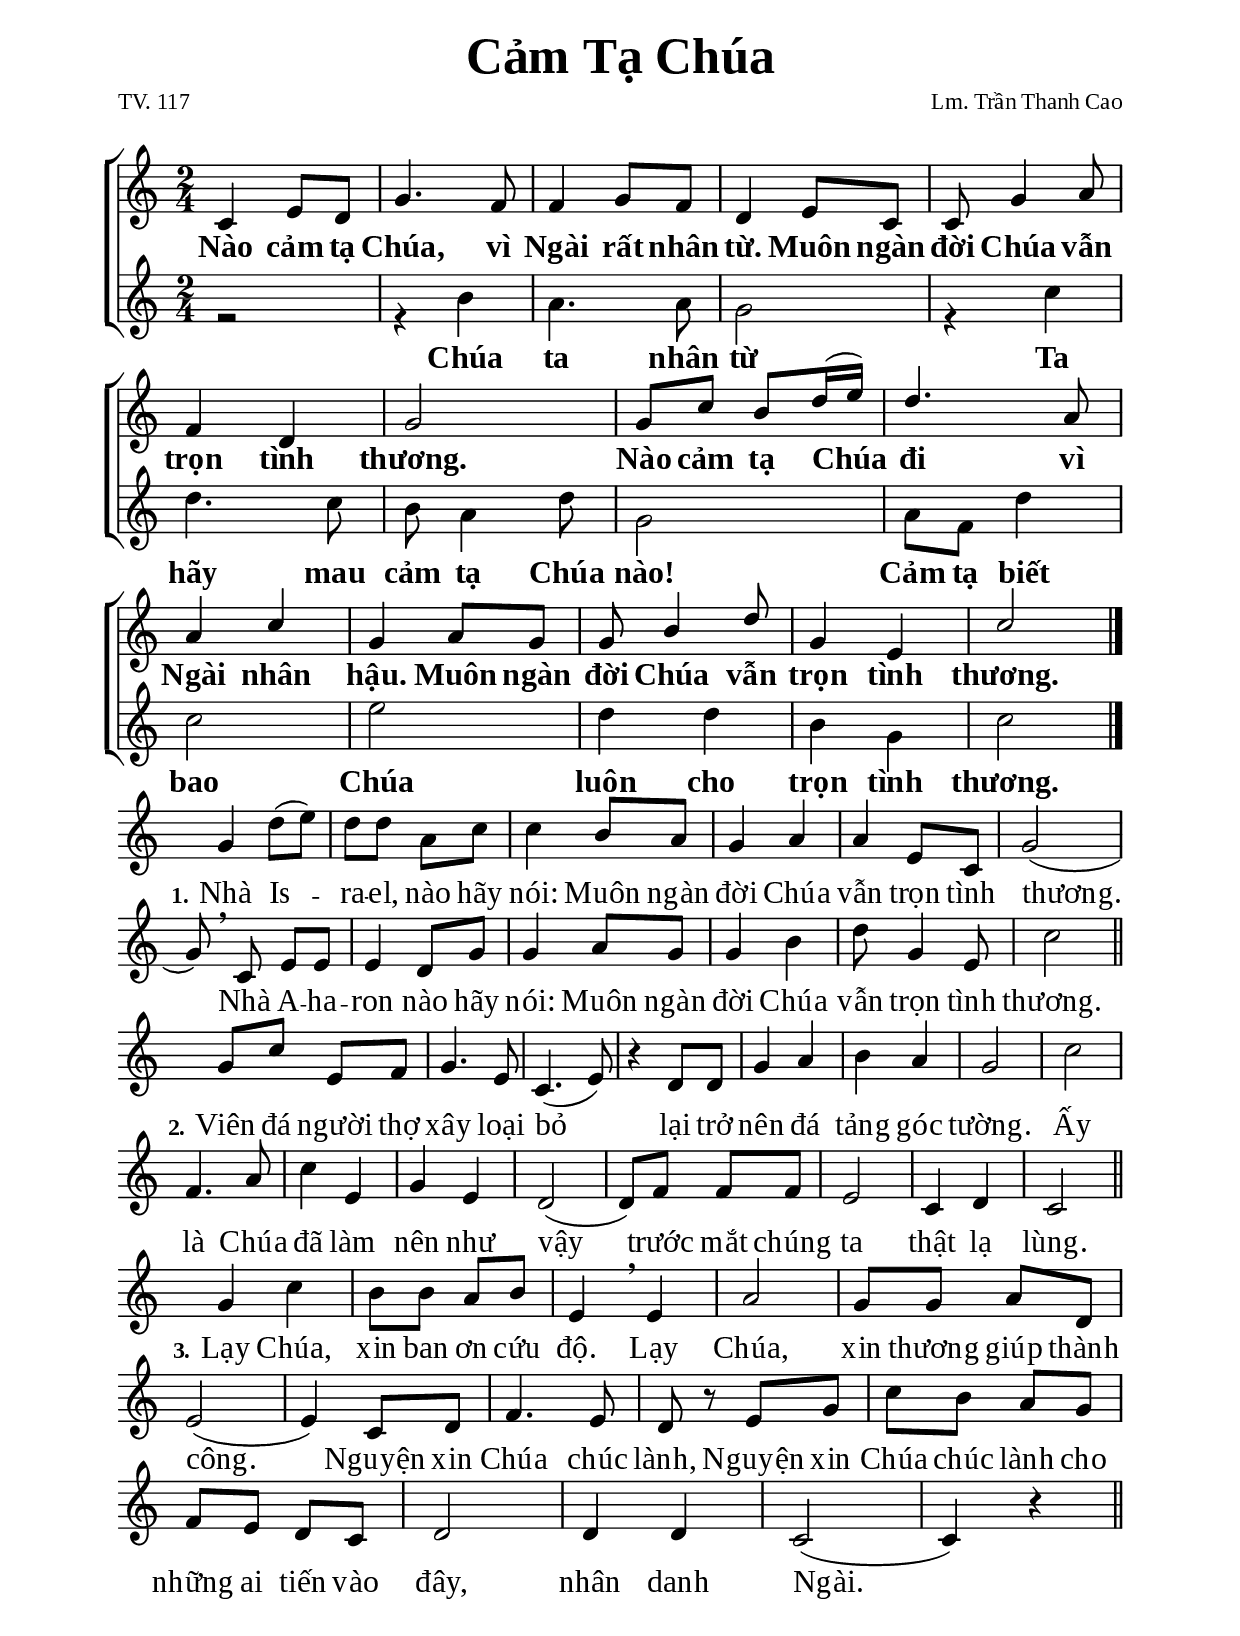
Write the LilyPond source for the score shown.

% Cài đặt chung
\version "2.20.0"
\include "english.ly"

\header {
  title = \markup { \fontsize #3 "Cảm Tạ Chúa" }
  poet = "TV. 117"
  composer = "Lm. Trần Thanh Cao"
  arranger = " "
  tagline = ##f
}

global = {
  \key c \major
  \time 2/4
}

\paper {
  #(set-paper-size "a4")
  top-margin = 15\mm
  bottom-margin = 15\mm
  left-margin = 20\mm
  right-margin = 20\mm
  indent = #0
  #(define fonts
    (make-pango-font-tree
      "Liberation Serif"
      "Liberation Serif"
      "Liberation Serif"
      (/ 20 20)))
  page-count = #1
}

% Nhạc điệp khúc
nhacDiepKhucSop = \relative c' {
  c4 e8 d |
  g4. f8 |
  f4 g8 f |
  d4 e8 c |
  c g'4 a8 |
  f4 d |
  g2 |
  g8 c b d16 (e) |
  d4. a8 |
  a4 c |
  g a8 g |
  g b4 d8 |
  g,4 e |
  c'2 \bar "|."
}

nhacDiepKhucBas = \relative c'' {
  r2 |
  r4 b |
  a4. a8 |
  g2 |
  r4 c |
  d4. c8 |
  b a4 d8 |
  g,2 |
  a8 f d'4 |
  c2 |
  e |
  d4 d |
  b g |
  c2 \bar "|."
}

% Nhạc phiên khúc
nhacPhienKhucMot = \relative c'' {
  g4 d'8 (e) |
  d d a c |
  c4 b8 a |
  g4 a |
  a e8 c |
  g'2 ( |
  g8) \breathe c, e e |
  e4 d8 g |
  g4 a8 g |
  g4 b |
  d8 g,4 e8 |
  c'2 \bar "||"
}

nhacPhienKhucHai = \relative c'' {
  g8 c e, f |
  g4. e8 |
  c4. (e8) |
  r4 d8 d |
  g4 a |
  b a |
  g2 |
  c |
  f,4. a8 |
  c4 e, |
  g e |
  d2 ( |
  d8) f f f |
  e2 |
  c4 d |
  c2 \bar "||"
}

nhacPhienKhucBa = \relative c'' {
  g4 c |
  b8 b a b |
  e,4 \breathe e |
  a2 |
  g8 g a d, |
  e2 ( |
  e4) c8 d |
  f4. e8 |
  d r e g |
  c b a g |
  f e d c |
  d2 |
  d4 d |
  c2 ( |
  c4) r \bar "||"
}

nhacPhienKhucBon = \relative c' {
  d8 e c4 |
  a' g8 e |
  c'4 b8 a |
  g2 |
  f4 f |
  d8 d g4 ( |
  g) b,8 b |
  d4. c8 |
  c2 \bar "||"
}

% Lời điệp khúc
loiDiepKhucSop = \lyricmode {
  Nào cảm tạ Chúa, vì Ngài rất nhân từ.
  Muôn ngàn đời Chúa vẫn trọn tình thương.
  Nào cảm tạ Chúa đi vì Ngài nhân hậu.
  Muôn ngàn đời Chúa vẫn trọn tình thương.
}

loiDiepKhucBas = \lyricmode {
  Chúa ta nhân từ
  Ta hãy mau cảm tạ Chúa nào!
  Cảm tạ biết bao
  Chúa luôn cho trọn tình thương.
}

% Lời phiên khúc
loiPhienKhucMot = \lyricmode {
  \set stanza = #"1."
  Nhà Is -- ra -- el, nào hãy nói:
  Muôn ngàn đời Chúa vẫn trọn tình thương.
  Nhà A -- ha -- ron nào hãy nói:
  Muôn ngàn đời Chúa vẫn trọn tình thương.
}

loiPhienKhucHai = \lyricmode {
  \set stanza = #"2."
  Viên đá người thợ xây loại bỏ
  lại trở nên đá tảng góc tường.
  Ấy là Chúa đã làm nên như vậy
  trước mắt chúng ta thật lạ lùng.
}

loiPhienKhucBa = \lyricmode {
  \set stanza = #"3."
  Lạy Chúa, xin ban ơn cứu độ.
  Lạy Chúa, xin thương giúp thành công.
  Nguyện xin Chúa chúc lành,
  Nguyện xin Chúa chúc lành cho những ai tiến vào đây,
  nhân danh Ngài.
}

loiPhienKhucBon = \lyricmode {
  \set stanza = #"4."
  Từ thánh điện chúng tôi cầu phúc cho anh em.
  Đức Chúa là Thượng Đế,
  Ngài giải sáng trên ta.
}

% Dàn trang
\score {
  \new ChoirStaff <<
    \new Staff \with {
        \consists "Merge_rests_engraver"
        \magnifyStaff #(magstep +1)
      }
      <<
      \new Voice = beSop {
        \voiceOne \key c \major \time 2/4 \nhacDiepKhucSop
      }
      \new Lyrics \lyricsto beSop \loiDiepKhucSop
    >>
    \new Staff \with {
        \consists "Merge_rests_engraver"
        \magnifyStaff #(magstep +1)
      }
      <<
      \new Voice = beBas {
        \voiceTwo \key c \major \time 2/4 \nhacDiepKhucBas
      }
      \new Lyrics \lyricsto beBas \loiDiepKhucBas
    >>
  >>
  \layout {
    \override Lyrics.LyricText.font-series = #'bold
    \override Lyrics.LyricText.font-size = #+3
    \override Lyrics.LyricSpace.minimum-distance = #0.5
    \override Score.BarNumber.break-visibility = ##(#f #f #f)
  }
}

\score {
  \new ChoirStaff <<
    \new Staff = phienKhuc \with {
        \magnifyStaff #(magstep +1)
      }
      <<
      \new Voice = beSop {
        \key c \major \time 2/4 \nhacPhienKhucMot
      }
    >>
    \new Lyrics \lyricsto beSop \loiPhienKhucMot
  >>
  \layout {
    \override Staff.TimeSignature.transparent = ##t
    \override Lyrics.LyricText.font-size = #+3
    \override Lyrics.LyricSpace.minimum-distance = #0.5
    \override Score.BarNumber.break-visibility = ##(#f #f #f)
  } 
}

\score {
  \new ChoirStaff <<
    \new Staff = phienKhuc \with {
        \magnifyStaff #(magstep +1)
      }
      <<
      \new Voice = beSop {
        \key c \major \time 2/4 \nhacPhienKhucHai
      }
    >>
    \new Lyrics \lyricsto beSop \loiPhienKhucHai
  >>
  \layout {
    \override Staff.TimeSignature.transparent = ##t
    \override Lyrics.LyricText.font-size = #+3
    \override Lyrics.LyricSpace.minimum-distance = #0.5
    \override Score.BarNumber.break-visibility = ##(#f #f #f)
  } 
}

\score {
  \new ChoirStaff <<
    \new Staff = phienKhuc \with {
        \magnifyStaff #(magstep +1)
      }
      <<
      \new Voice = beSop {
        \key c \major \time 2/4 \nhacPhienKhucBa
      }
    >>
    \new Lyrics \lyricsto beSop \loiPhienKhucBa
  >>
  \layout {
    \override Staff.TimeSignature.transparent = ##t
    \override Lyrics.LyricText.font-size = #+3
    \override Lyrics.LyricSpace.minimum-distance = #0.5
    \override Score.BarNumber.break-visibility = ##(#f #f #f)
  } 
}
%{
\score {
  \new ChoirStaff <<
    \new Staff = phienKhuc \with {
        \magnifyStaff #(magstep +1)
      }
      <<
      \new Voice = beSop {
        \key c \major \time 2/4 \nhacPhienKhucBon
      }
    >>
    \new Lyrics \lyricsto beSop \loiPhienKhucBon
  >>
  \layout {
    \override Staff.TimeSignature.transparent = ##t
    \override Lyrics.LyricText.font-size = #+3
    \override Lyrics.LyricSpace.minimum-distance = #0.5
    \override Score.BarNumber.break-visibility = ##(#f #f #f)
  } 
}
%}